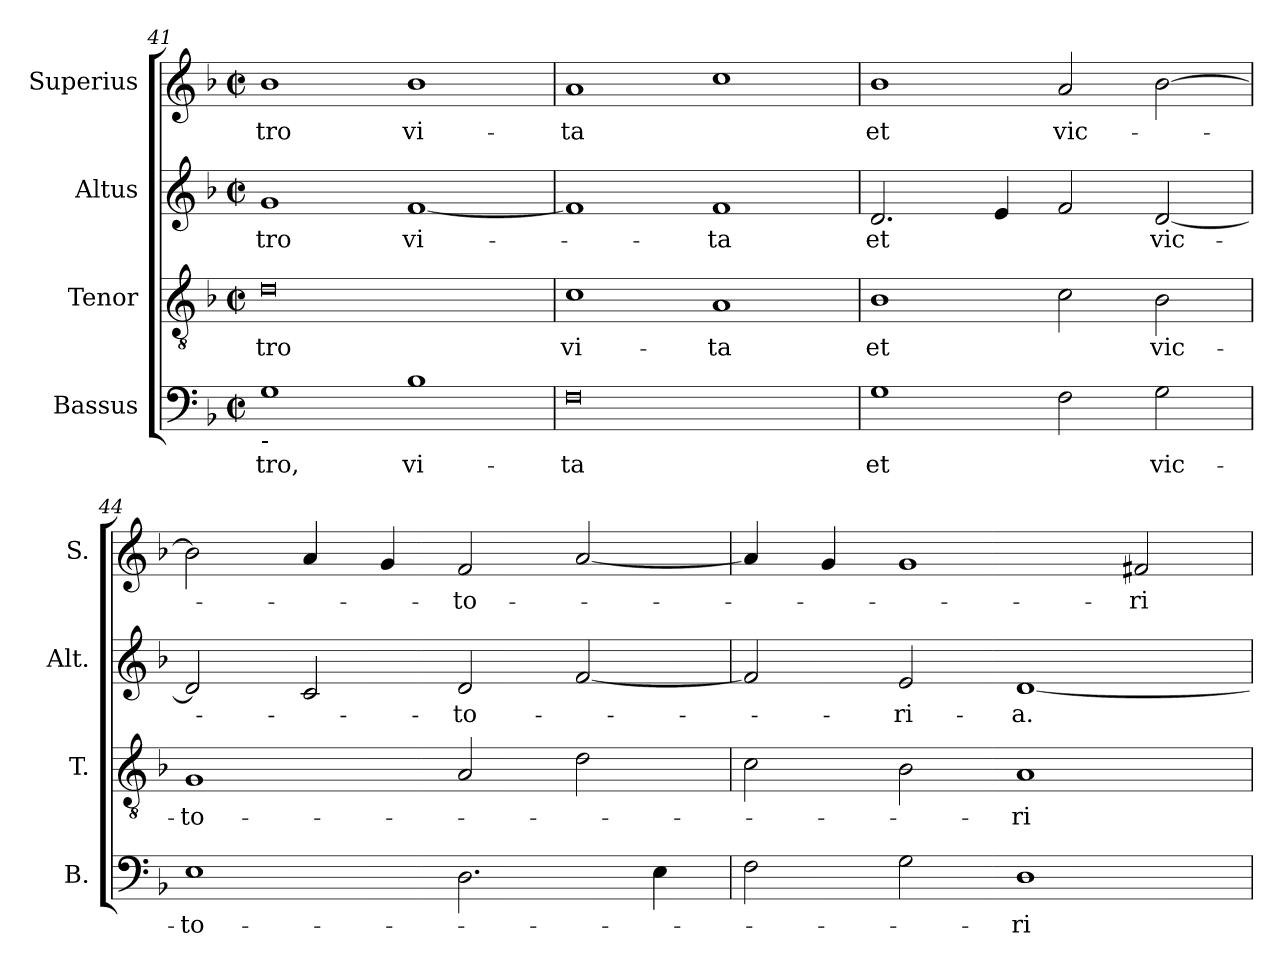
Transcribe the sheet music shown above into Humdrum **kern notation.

**kern	**text	**kern	**text	**kern	**text	**kern	**text
*part4	*part4	*part3	*part3	*part2	*part2	*part1	*part1
*staff4	*staff4	*staff3	*staff3	*staff2	*staff2	*staff1	*staff1
*I"Bassus	*	*I"Tenor	*	*I"Altus	*	*I"Superius	*
*I'B.	*	*I'T.	*	*I'Alt.	*	*I'S.	*
!!LO:LB:g=z
*clefF4	*	*clefGv2	*	*clefG2	*	*clefG2	*
*	*	*ITrd7c12	*	*	*	*	*
*k[b-]	*	*k[b-]	*	*k[b-]	*	*k[b-]	*
*F:	*	*F:	*	*F:	*	*F:	*
*M2/2	*	*M2/2	*	*M2/2	*	*M2/2	*
*met(c|)	*	*met(c|)	*	*met(c|)	*	*met(c|)	*
=41	=41	=41	=41	=41	=41	=41	=41
!	!LO:LY:b:color=#000000	!	!	!	!	!	!
!	!	!	!LO:LY:b:color=#000000	!	!	!	!
!	!	!	!	!	!LO:LY:b:color=#000000	!	!
!LO:TX:b:t=-	!	!	!	!	!	!	!
!	!	!	!	!	!	!	!LO:LY:b:color=#000000
1Gi	-tro,	0Di	-tro	1gi	-tro	1b-i	-tro
!	!LO:LY:b:color=#000000	!	!	!	!	!	!
!	!	!	!	!	!LO:LY:b:color=#000000	!	!
!	!	!	!	!	!	!	!LO:LY:b:color=#000000
1B-i	vi-	.	.	[<1fi	vi-	1b-i	vi-
=42	=42	=42	=42	=42	=42	=42	=42
!	!LO:LY:b:color=#000000	!	!	!	!	!	!
!	!	!	!LO:LY:b:color=#000000	!	!	!	!
!	!	!	!	!	!	!	!LO:LY:b:color=#000000
0Fi	-ta	1Ci	vi-	1fi]	.	1ai	-ta
!	!	!	!LO:LY:b:color=#000000	!	!	!	!
!	!	!	!	!	!LO:LY:b:color=#000000	!	!
.	.	1AAi	-ta	1fi	-ta	1cci	.
=43	=43	=43	=43	=43	=43	=43	=43
!	!LO:LY:b:color=#000000	!	!	!	!	!	!
!	!	!	!LO:LY:b:color=#000000	!	!	!	!
!	!	!	!	!	!LO:LY:b:color=#000000	!	!
!	!	!	!	!	!	!	!LO:LY:b:color=#000000
1Gi	et	1BB-i	et	2.di/	et	1b-i	et
.	.	.	.	4ei/	.	.	.
!	!	!	!	!	!	!	!LO:LY:b:color=#000000
2Fi\	.	2Ci\	.	2fi/	.	2ai/	vic-
!	!LO:LY:b:color=#000000	!	!	!	!	!	!
!	!	!	!LO:LY:b:color=#000000	!	!	!	!
!	!	!	!	!	!LO:LY:b:color=#000000	!	!
2Gi\	vic-	2BB-i\	vic-	[<2di/	vic-	[>2b-i\	.
=44	=44	=44	=44	=44	=44	=44	=44
!	!LO:LY:b:color=#000000	!	!	!	!	!	!
!	!	!	!LO:LY:b:color=#000000	!	!	!	!
1Ei	-to-	1GGi	-to-	2di/]	.	2b-i\]	.
.	.	.	.	2ci/	.	4ai/	.
.	.	.	.	.	.	4gi/	.
!	!	!	!	!	!LO:LY:b:color=#000000	!	!
!	!	!	!	!	!	!	!LO:LY:b:color=#000000
2.Di\	.	2AAi/	.	2di/	-to-	2fi/	-to-
.	.	2Di\	.	[<2fi/	.	[<2ai/	.
4Ei\	.	.	.	.	.	.	.
!!LO:LB:g=z
=45	=45	=45	=45	=45	=45	=45	=45
2Fi\	.	2Ci\	.	2fi/]	.	4ai/]	.
.	.	.	.	.	.	4gi/	.
!	!	!	!	!	!LO:LY:b:color=#000000	!	!
2Gi\	.	2BB-i\	.	2ei/	-ri-	1gi	.
!	!LO:LY:b:color=#000000	!	!	!	!	!	!
!	!	!	!LO:LY:b:color=#000000	!	!	!	!
!	!	!	!	!	!LO:LY:b:color=#000000	!	!
1Di	-ri-	1AAi	-ri-	[<1di	-a.	.	.
!	!	!	!	!	!	!	!LO:LY:b:color=#000000
.	.	.	.	.	.	2f#Xi/	-ri-
=	=	=	=	=	=	=	=
*-	*-	*-	*-	*-	*-	*-	*-
